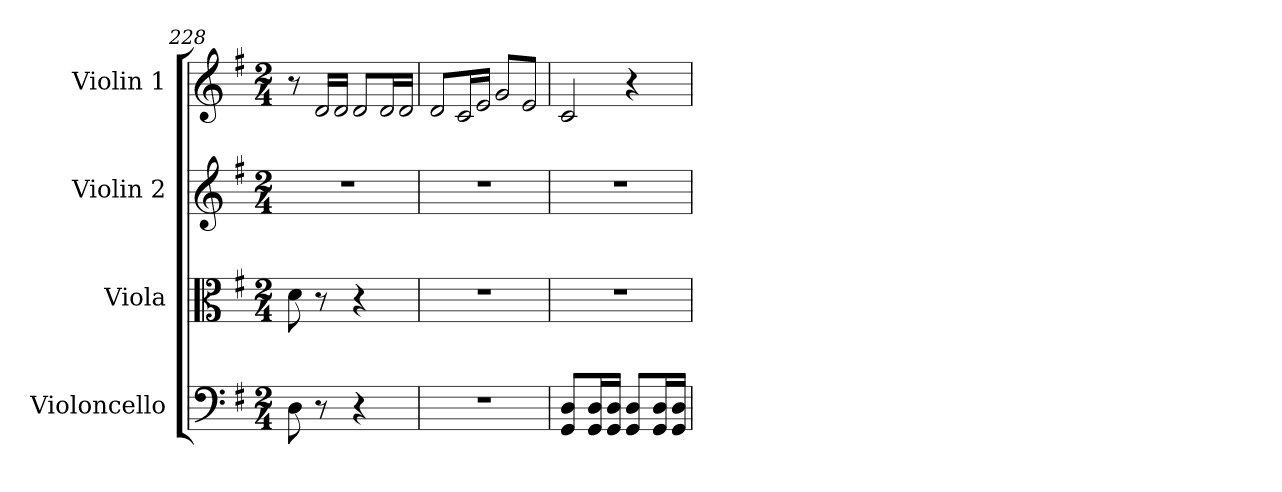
**kern	**kern	**kern	**kern
*part4	*part3	*part2	*part1
*staff4	*staff3	*staff2	*staff1
*I"Violoncello	*I"Viola	*I"Violin 2	*I"Violin 1
*I'Vc	*I'Vla	*I'Vln	*I'Vln
*clefF4	*clefC3	*clefG2	*clefG2
*k[f#]	*k[f#]	*k[f#]	*k[f#]
*M2/4	*M2/4	*M2/4	*M2/4
=228	=228	=228	=228
8D\	8d\	2r	8r
!	!	!	!LO:N:head=open
8r	8r	.	16d/LL
!	!	!	!LO:N:head=open
.	.	.	16d/JJ
!	!	!	!LO:N:head=open
4r	4r	.	8d/L
!	!	!	!LO:N:head=open
.	.	.	16d/L
!	!	!	!LO:N:head=open
.	.	.	16d/JJ
=229	=229	=229	=229
!	!	!	!LO:N:head=open
2r	2r	2r	8d/L
!	!	!	!LO:N:head=open
.	.	.	16c/L
!	!	!	!LO:N:head=open
.	.	.	16e/JJ
!	!	!	!LO:N:head=open
.	.	.	8g/L
!	!	!	!LO:N:head=open
.	.	.	8e/J
=230	=230	=230	=230
!	!	!	!LO:N:head=open
8GG/ 8D/L	2r	2r	4c/
16GG/ 16D/L	.	.	.
16GG/ 16D/JJ	.	.	.
8GG/ 8D/L	.	.	4r
16GG/ 16D/L	.	.	.
16GG/ 16D/JJ	.	.	.
=	=	=	=
*-	*-	*-	*-
